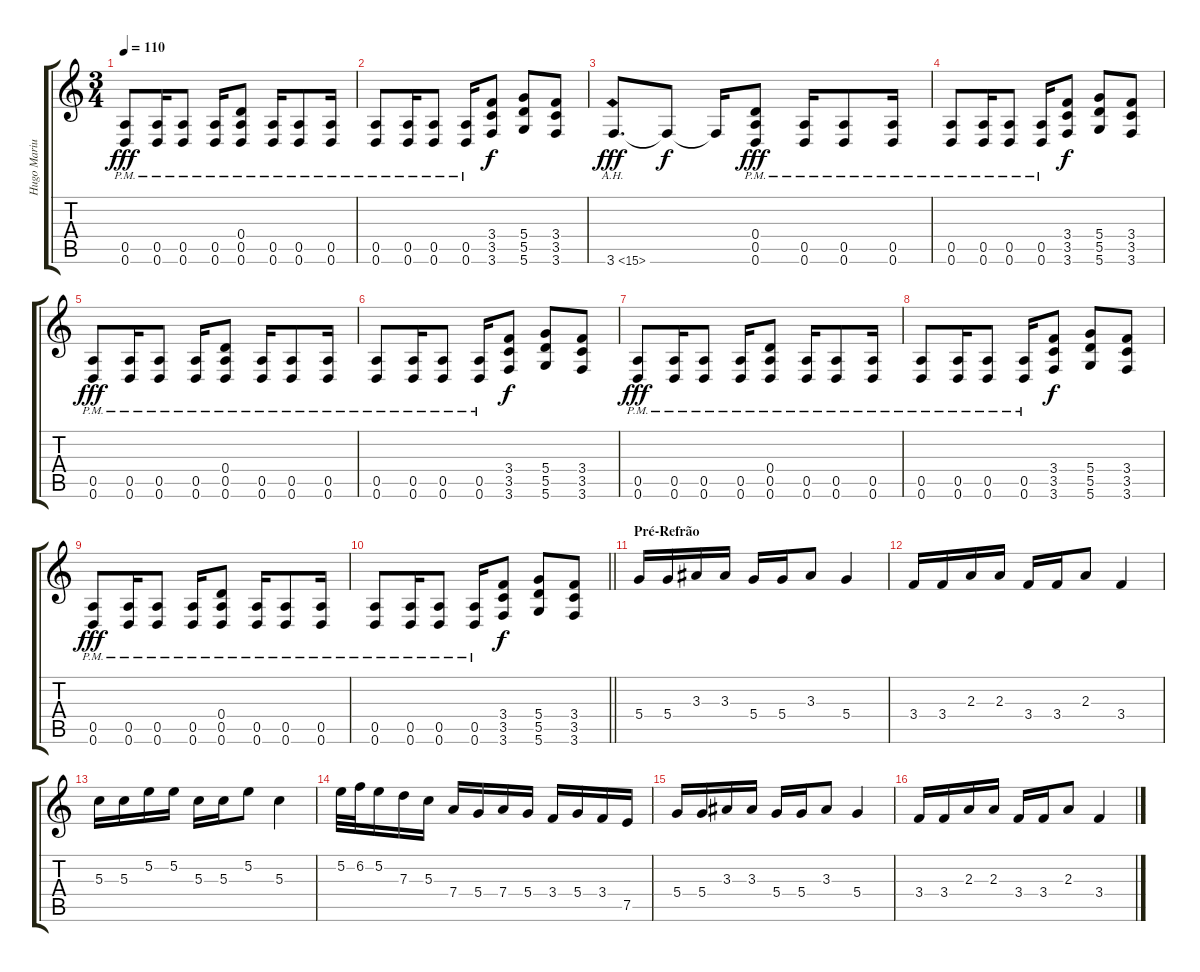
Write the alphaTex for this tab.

\track ("Hugo Mariuti (Guitarra)" "Hugo Mariu") {instrument distortionguitar}
\staff {score tabs}
\tuning (E4 B3 G3 D3 A2 D2) {hide}
\ts (3 4)
\tempo 110
\clef g2
\ks c
(0.5{pm} 0.6{pm}).8{dy fff} (0.5{pm} 0.6{pm}).16 (0.5{pm} 0.6{pm}).8 (0.5{pm} 0.6{pm}).16 (0.4{pm} 0.5{pm} 0.6{pm}).8 (0.5{pm} 0.6{pm}).16 (0.5{pm} 0.6{pm}).8 (0.5{pm} 0.6{pm}).16 |
(0.5{pm} 0.6{pm}).8 (0.5{pm} 0.6{pm}).16 (0.5{pm} 0.6{pm}).8 (0.5{pm} 0.6{pm}).16 (3.4 3.5 3.6).8{dy f} (5.4 5.5 5.6).8 (3.4 3.5 3.6).8 |
3.6{ah 12}.8{d dy fff} 3.6{t}.8{dy f} 3.6{t}.16 (0.4{pm} 0.5{pm} 0.6{pm}).8{dy fff} (0.5{pm} 0.6{pm}).16 (0.5{pm} 0.6{pm}).8 (0.5{pm} 0.6{pm}).16 |
(0.5{pm} 0.6{pm}).8 (0.5{pm} 0.6{pm}).16 (0.5{pm} 0.6{pm}).8 (0.5{pm} 0.6{pm}).16 (3.4 3.5 3.6).8{dy f} (5.4 5.5 5.6).8 (3.4 3.5 3.6).8 |
(0.5{pm} 0.6{pm}).8{dy fff} (0.5{pm} 0.6{pm}).16 (0.5{pm} 0.6{pm}).8 (0.5{pm} 0.6{pm}).16 (0.4{pm} 0.5{pm} 0.6{pm}).8 (0.5{pm} 0.6{pm}).16 (0.5{pm} 0.6{pm}).8 (0.5{pm} 0.6{pm}).16 |
(0.5{pm} 0.6{pm}).8 (0.5{pm} 0.6{pm}).16 (0.5{pm} 0.6{pm}).8 (0.5{pm} 0.6{pm}).16 (3.4 3.5 3.6).8{dy f} (5.4 5.5 5.6).8 (3.4 3.5 3.6).8 |
(0.5{pm} 0.6{pm}).8{dy fff} (0.5{pm} 0.6{pm}).16 (0.5{pm} 0.6{pm}).8 (0.5{pm} 0.6{pm}).16 (0.4{pm} 0.5{pm} 0.6{pm}).8 (0.5{pm} 0.6{pm}).16 (0.5{pm} 0.6{pm}).8 (0.5{pm} 0.6{pm}).16 |
(0.5{pm} 0.6{pm}).8 (0.5{pm} 0.6{pm}).16 (0.5{pm} 0.6{pm}).8 (0.5{pm} 0.6{pm}).16 (3.4 3.5 3.6).8{dy f} (5.4 5.5 5.6).8 (3.4 3.5 3.6).8 |
(0.5{pm} 0.6{pm}).8{dy fff} (0.5{pm} 0.6{pm}).16 (0.5{pm} 0.6{pm}).8 (0.5{pm} 0.6{pm}).16 (0.4{pm} 0.5{pm} 0.6{pm}).8 (0.5{pm} 0.6{pm}).16 (0.5{pm} 0.6{pm}).8 (0.5{pm} 0.6{pm}).16 |
\barLineRight lightlight
(0.5{pm} 0.6{pm}).8 (0.5{pm} 0.6{pm}).16 (0.5{pm} 0.6{pm}).8 (0.5{pm} 0.6{pm}).16 (3.4 3.5 3.6).8{dy f} (5.4 5.5 5.6).8 (3.4 3.5 3.6).8 |
\section ("" "Pré-Refrão")
5.4.16 5.4.16 3.3.16 3.3.16 5.4.16 5.4.16 3.3.8 5.4.4 |
3.4.16 3.4.16 2.3.16 2.3.16 3.4.16 3.4.16 2.3.8 3.4.4 |
5.3.16 5.3.16 5.2.16 5.2.16 5.3.16 5.3.16 5.2.8 5.3.4 |
5.2.32 6.2.32 5.2.16 7.3.16 5.3.16 7.4.16 5.4.16 7.4.16 5.4.16 3.4.16 5.4.16 3.4.16 7.5.16 |
5.4.16 5.4.16 3.3.16 3.3.16 5.4.16 5.4.16 3.3.8 5.4.4 |
3.4.16 3.4.16 2.3.16 2.3.16 3.4.16 3.4.16 2.3.8 3.4.4
